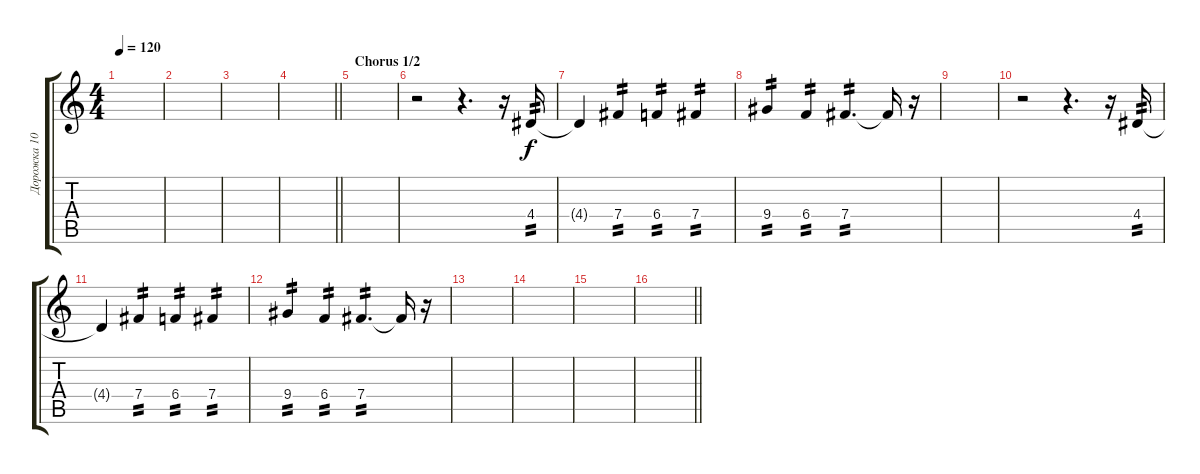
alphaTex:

\track ("Дорожка 10" "Дорожка 10") {instrument overdrivenguitar}
\staff {score tabs}
\tuning (Db4 Ab3 E3 B2 Gb2 B1) {hide}
\ts (4 4)
\tempo 120
\clef g2
\ks c
|
|
|
\barLineRight lightlight
|
\section ("" "Chorus 1/2")
|
r.2 r.4{d} r.16 4.4.16{tp 2} |
4.4{t}.4 7.4.4{tp 2} 6.4.4{tp 2} 7.4.4{tp 2} |
9.4.4{tp 2} 6.4.4{tp 2} 7.4.4{d tp 2} 7.4{t}.16 r.16 |
|
r.2 r.4{d} r.16 4.4.16{tp 2} |
4.4{t}.4 7.4.4{tp 2} 6.4.4{tp 2} 7.4.4{tp 2} |
9.4.4{tp 2} 6.4.4{tp 2} 7.4.4{d tp 2} 7.4{t}.16 r.16 |
|
|
|
\barLineRight lightlight
